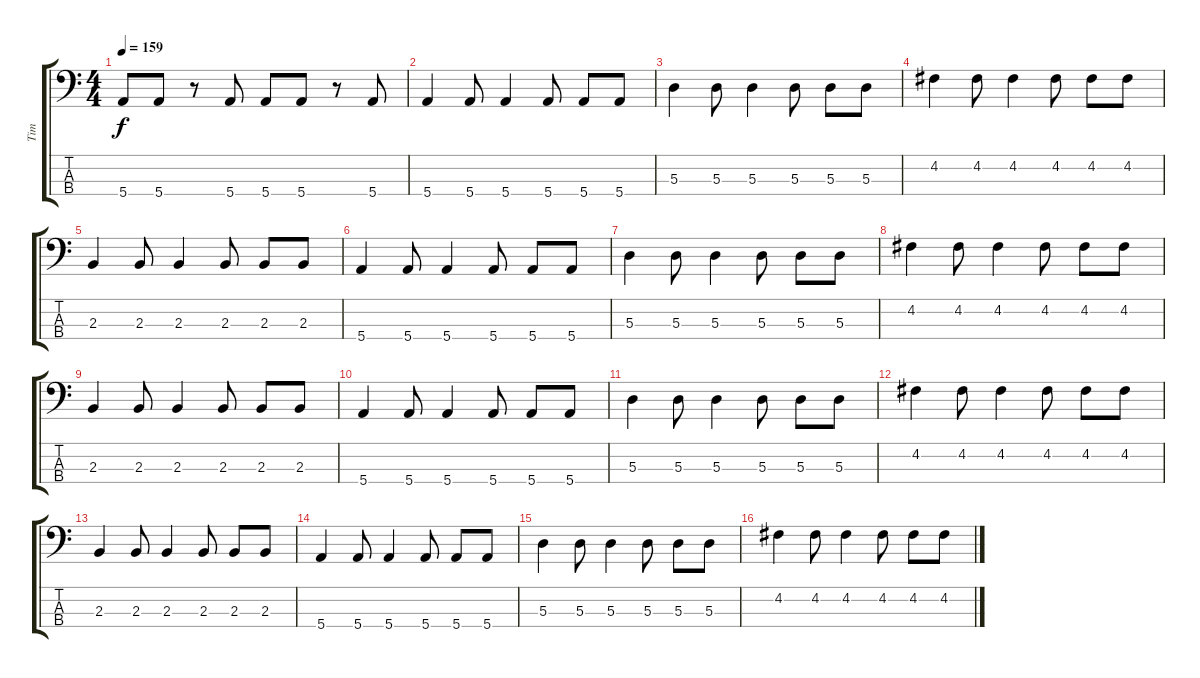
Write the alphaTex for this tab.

\track ("Tim" "Tim") {instrument electricbasspick}
\staff {score tabs}
\tuning (G2 D2 A1 E1) {hide}
\ts (4 4)
\tempo 159
\clef f4
\ks c
5.4.8{dy f} 5.4.8 r.8 5.4.8 5.4.8 5.4.8 r.8 5.4.8 |
5.4.4 5.4.8 5.4.4 5.4.8 5.4.8 5.4.8 |
5.3.4 5.3.8 5.3.4 5.3.8 5.3.8 5.3.8 |
4.2.4 4.2.8 4.2.4 4.2.8 4.2.8 4.2.8 |
2.3.4 2.3.8 2.3.4 2.3.8 2.3.8 2.3.8 |
5.4.4 5.4.8 5.4.4 5.4.8 5.4.8 5.4.8 |
5.3.4 5.3.8 5.3.4 5.3.8 5.3.8 5.3.8 |
4.2.4 4.2.8 4.2.4 4.2.8 4.2.8 4.2.8 |
2.3.4 2.3.8 2.3.4 2.3.8 2.3.8 2.3.8 |
5.4.4 5.4.8 5.4.4 5.4.8 5.4.8 5.4.8 |
5.3.4 5.3.8 5.3.4 5.3.8 5.3.8 5.3.8 |
4.2.4 4.2.8 4.2.4 4.2.8 4.2.8 4.2.8 |
2.3.4 2.3.8 2.3.4 2.3.8 2.3.8 2.3.8 |
5.4.4 5.4.8 5.4.4 5.4.8 5.4.8 5.4.8 |
5.3.4 5.3.8 5.3.4 5.3.8 5.3.8 5.3.8 |
4.2.4 4.2.8 4.2.4 4.2.8 4.2.8 4.2.8
